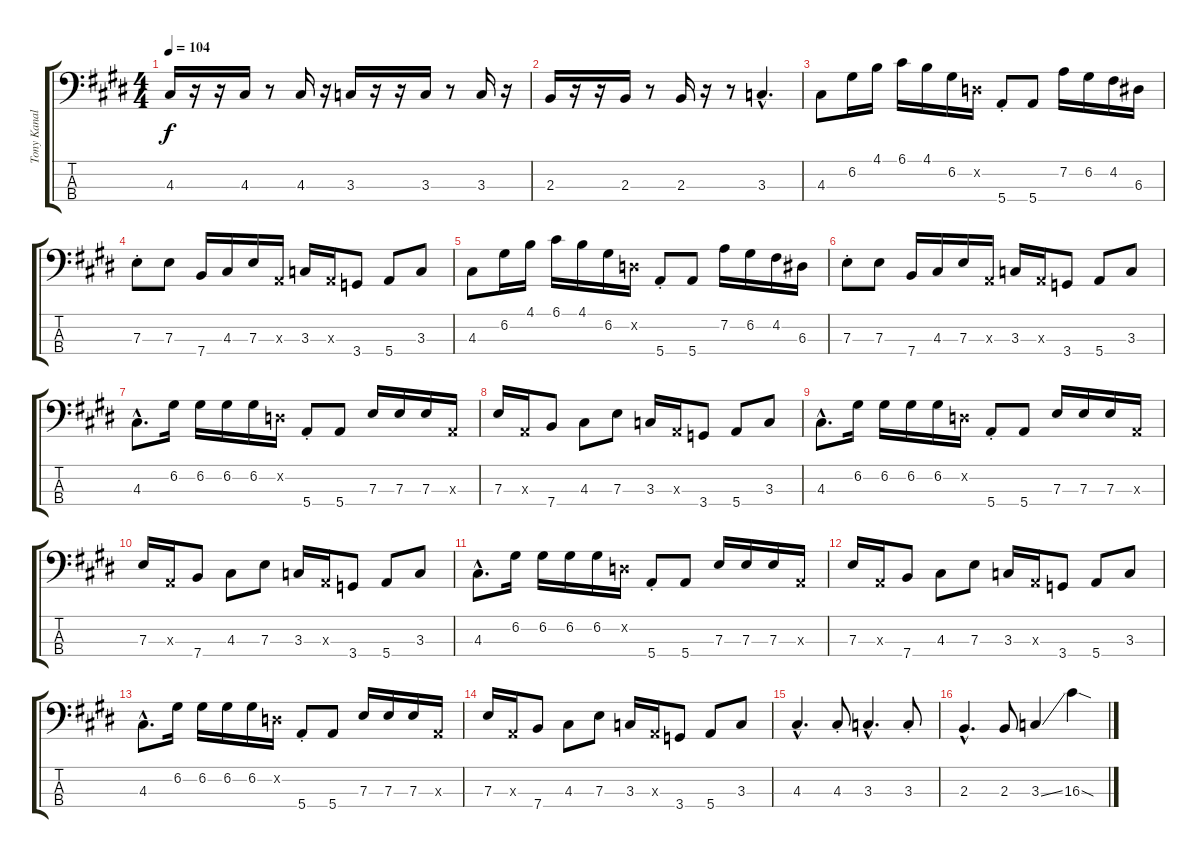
\track ("Tony Kanal" "Tony Kanal") {instrument electricbassfinger}
\staff {score tabs}
\tuning (G2 D2 A1 E1) {hide}
\ts (4 4)
\tempo 104
\clef f4
\ks e
4.3.16{dy f instrument electricbassfinger} r.16 r.16 4.3.16 r.8 4.3.16 r.16 3.3.16 r.16 r.16 3.3.16 r.8 3.3.16 r.16 |
2.3.16 r.16 r.16 2.3.16 r.8 2.3.16 r.16 r.8 3.3{hac}.4{d} |
4.3.8 6.2.16 4.1.16 6.1.16 4.1.16 6.2.16 0.2{x}.16 5.4{st}.8 5.4.8 7.2.16 6.2.16 4.2.16 6.3.16 |
7.3{st}.8 7.3.8 7.4.16 4.3.16 7.3.16 0.3{x}.16 3.3.16 0.3{x}.16 3.4.8 5.4.8 3.3.8 |
4.3.8 6.2.16 4.1.16 6.1.16 4.1.16 6.2.16 0.2{x}.16 5.4{st}.8 5.4.8 7.2.16 6.2.16 4.2.16 6.3.16 |
7.3{st}.8 7.3.8 7.4.16 4.3.16 7.3.16 0.3{x}.16 3.3.16 0.3{x}.16 3.4.8 5.4.8 3.3.8 |
4.3{hac}.8{d} 6.2.16 6.2.16 6.2.16 6.2.16 0.2{x}.16 5.4{st}.8 5.4.8 7.3.16 7.3.16 7.3.16 0.3{x}.16 |
7.3.16 0.3{x}.16 7.4.8 4.3.8 7.3.8 3.3.16 0.3{x}.16 3.4.8 5.4.8 3.3.8 |
4.3{hac}.8{d} 6.2.16 6.2.16 6.2.16 6.2.16 0.2{x}.16 5.4{st}.8 5.4.8 7.3.16 7.3.16 7.3.16 0.3{x}.16 |
7.3.16 0.3{x}.16 7.4.8 4.3.8 7.3.8 3.3.16 0.3{x}.16 3.4.8 5.4.8 3.3.8 |
4.3{hac}.8{d} 6.2.16 6.2.16 6.2.16 6.2.16 0.2{x}.16 5.4{st}.8 5.4.8 7.3.16 7.3.16 7.3.16 0.3{x}.16 |
7.3.16 0.3{x}.16 7.4.8 4.3.8 7.3.8 3.3.16 0.3{x}.16 3.4.8 5.4.8 3.3.8 |
4.3{hac}.8{d} 6.2.16 6.2.16 6.2.16 6.2.16 0.2{x}.16 5.4{st}.8 5.4.8 7.3.16 7.3.16 7.3.16 0.3{x}.16 |
7.3.16 0.3{x}.16 7.4.8 4.3.8 7.3.8 3.3.16 0.3{x}.16 3.4.8 5.4.8 3.3.8 |
4.3{hac}.4{d} 4.3{st}.8 3.3{hac}.4{d} 3.3{st}.8 |
2.3{hac}.4{d} 2.3.8 3.3{ss}.4 16.3{sod}.4
